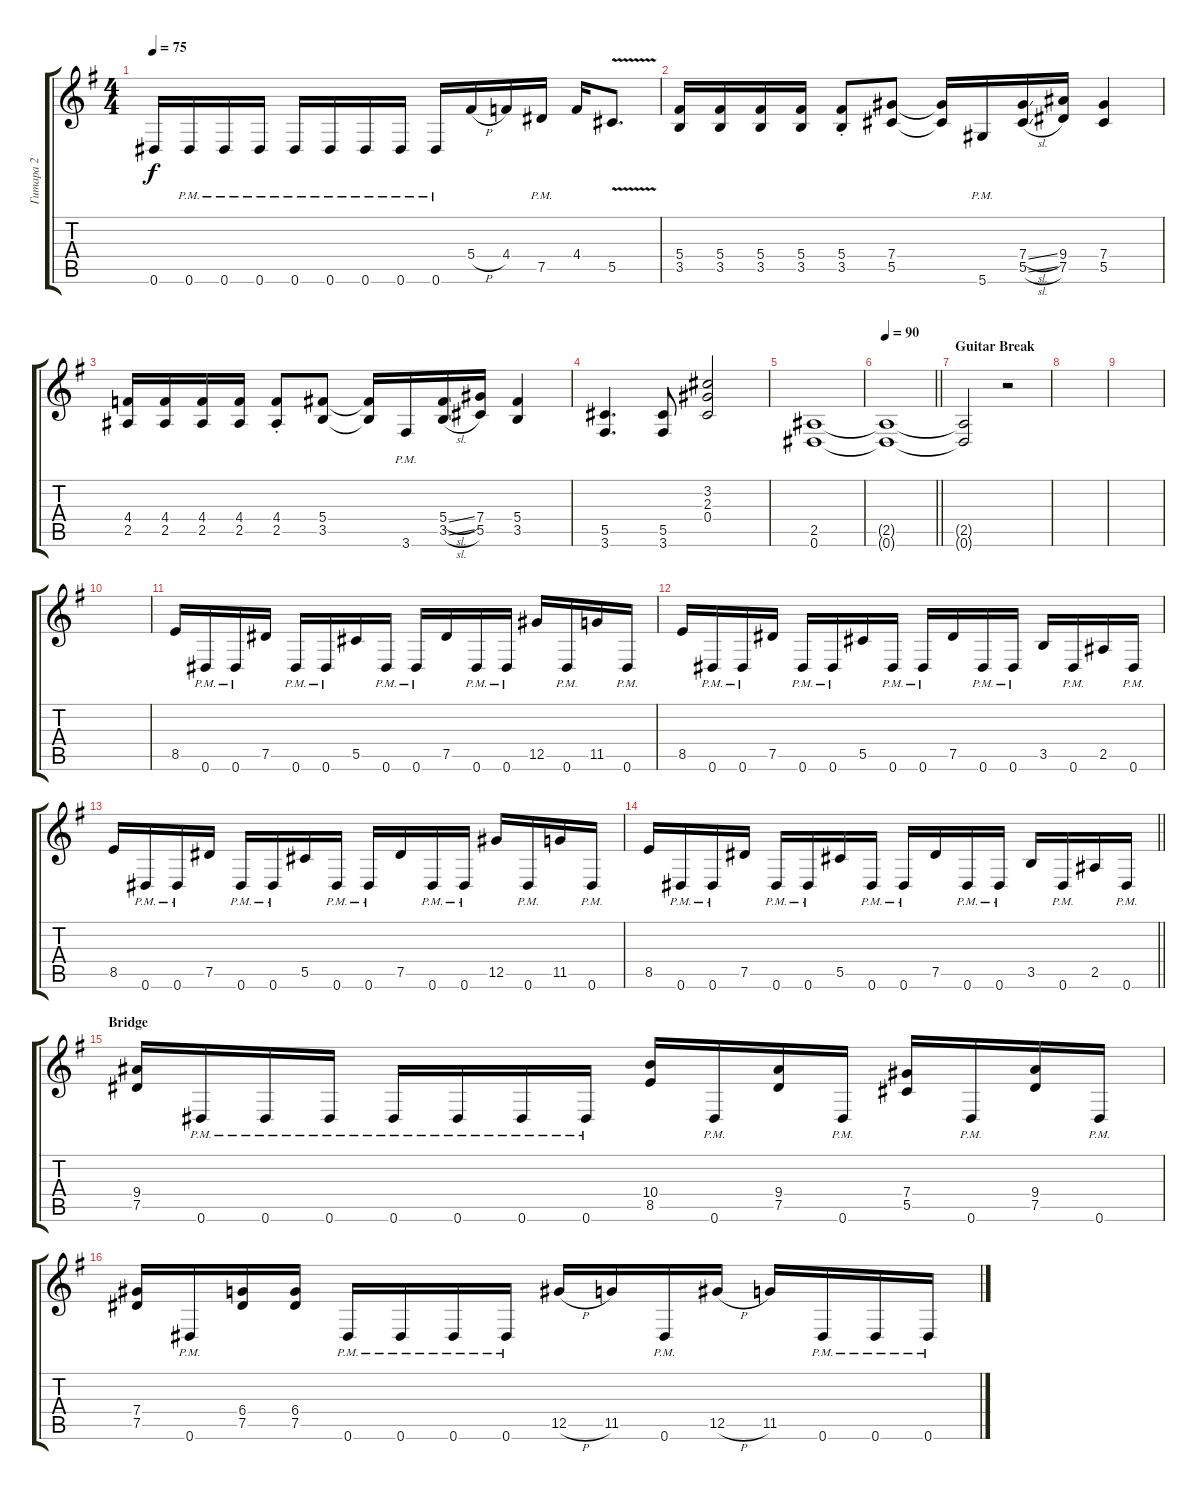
\track ("Гитара 2" "Гитара 2") {instrument distortionguitar}
\staff {score tabs}
\tuning (Eb4 Bb3 Gb3 Db3 Ab2 Eb2) {hide}
\ts (4 4)
\tempo 75
\clef g2
\ks eminor
0.6.16{dy f} 0.6{pm}.16 0.6{pm}.16 0.6{pm}.16 0.6{pm}.16 0.6{pm}.16 0.6{pm}.16 0.6{pm}.16 0.6{pm}.16 5.4{h}.16 4.4.16 7.5{pm}.16 4.4.16 5.5{v}.8{d} |
(5.4 3.5).16 (5.4 3.5).16 (5.4 3.5).16 (5.4 3.5).16 (5.4{st} 3.5{st}).8 (7.4 5.5).8 (7.4{t} 5.5{t}).16 5.6{pm}.16 (7.4{sl} 5.5{sl}).16 (9.4 7.5).16 (7.4 5.5).4 |
(4.4 2.5).16 (4.4 2.5).16 (4.4 2.5).16 (4.4 2.5).16 (4.4{st} 2.5{st}).8 (5.4 3.5).8 (5.4{t} 3.5{t}).16 3.6{pm}.16 (5.4{sl} 3.5{sl}).16 (7.4 5.5).16 (5.4 3.5).4 |
(5.5 3.6).4{d} (5.5 3.6).8 (3.2 2.3 0.4).2 |
(2.5 0.6).1 |
\tempo 90
\barLineRight lightlight
(2.5{t} 0.6{t}).1 |
\section ("" "Guitar Break")
(2.5{t} 0.6{t}).2 r.2 |
|
|
|
8.5.16 0.6{pm}.16 0.6{pm}.16 7.5.16 0.6{pm}.16 0.6{pm}.16 5.5.16 0.6{pm}.16 0.6{pm}.16 7.5.16 0.6{pm}.16 0.6{pm}.16 12.5.16 0.6{pm}.16 11.5.16 0.6{pm}.16 |
8.5.16 0.6{pm}.16 0.6{pm}.16 7.5.16 0.6{pm}.16 0.6{pm}.16 5.5.16 0.6{pm}.16 0.6{pm}.16 7.5.16 0.6{pm}.16 0.6{pm}.16 3.5.16 0.6{pm}.16 2.5.16 0.6{pm}.16 |
8.5.16 0.6{pm}.16 0.6{pm}.16 7.5.16 0.6{pm}.16 0.6{pm}.16 5.5.16 0.6{pm}.16 0.6{pm}.16 7.5.16 0.6{pm}.16 0.6{pm}.16 12.5.16 0.6{pm}.16 11.5.16 0.6{pm}.16 |
\barLineRight lightlight
8.5.16 0.6{pm}.16 0.6{pm}.16 7.5.16 0.6{pm}.16 0.6{pm}.16 5.5.16 0.6{pm}.16 0.6{pm}.16 7.5.16 0.6{pm}.16 0.6{pm}.16 3.5.16 0.6{pm}.16 2.5.16 0.6{pm}.16 |
\section ("" "Bridge")
(9.4 7.5).16 0.6{pm}.16 0.6{pm}.16 0.6{pm}.16 0.6{pm}.16 0.6{pm}.16 0.6{pm}.16 0.6{pm}.16 (10.4 8.5).16 0.6{pm}.16 (9.4 7.5).16 0.6{pm}.16 (7.4 5.5).16 0.6{pm}.16 (9.4 7.5).16 0.6{pm}.16 |
(7.4 7.5).16 0.6{pm}.16 (6.4 7.5).16 (6.4 7.5).16 0.6{pm}.16 0.6{pm}.16 0.6{pm}.16 0.6{pm}.16 12.5{h}.16 11.5.16 0.6{pm}.16 12.5{h}.16 11.5.16 0.6{pm}.16 0.6{pm}.16 0.6{pm}.16
